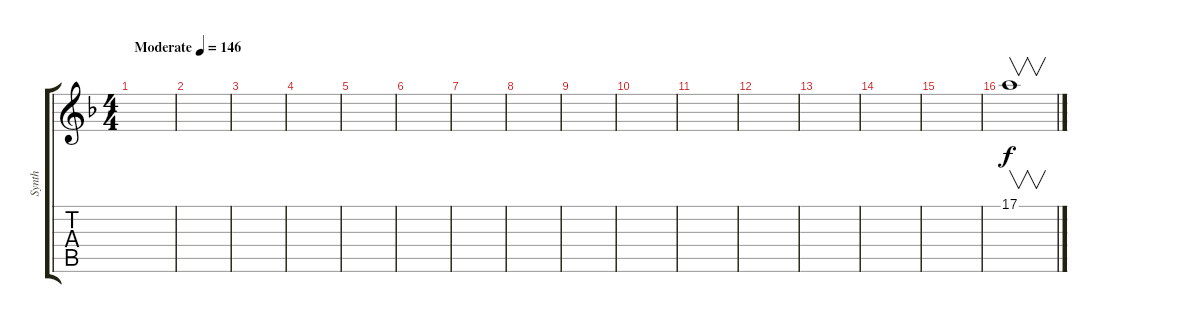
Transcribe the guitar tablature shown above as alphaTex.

\track ("Synth" "Synth") {instrument lead2sawtooth}
\staff {score tabs}
\tuning (E4 B3 G3 D3 A2 E2) {hide}
\ts (4 4)
\tempo (146 "Moderate")
\clef g2
\ks dminor
|
|
|
|
|
|
|
|
|
|
|
|
|
|
|
17.1.1{v}
